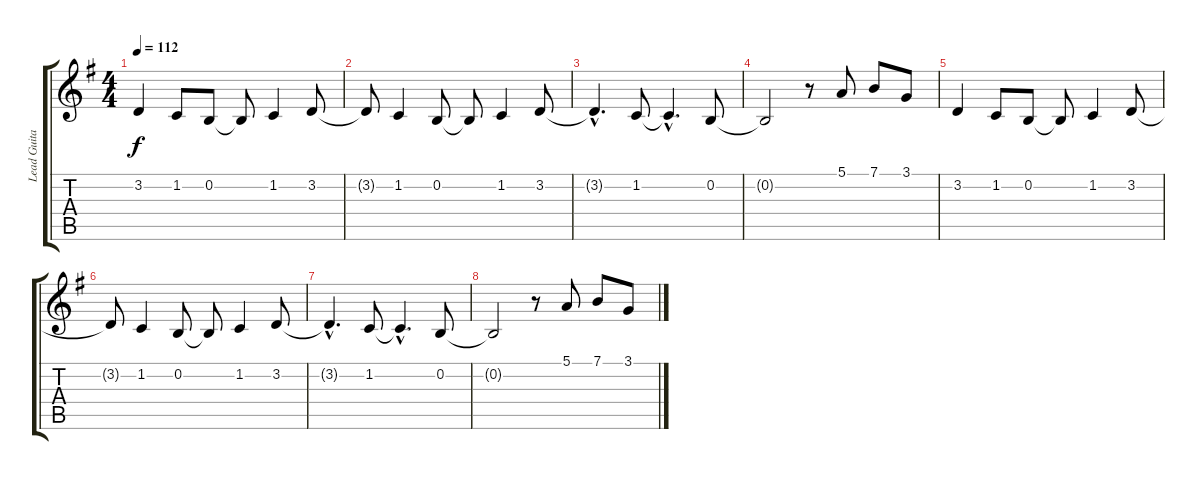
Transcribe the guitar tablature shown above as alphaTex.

\track ("Lead Guitar" "Lead Guita") {instrument lead1square}
\staff {score tabs}
\tuning (E4 B3 G3 D3 A2 E2) {hide}
\ts (4 4)
\tempo 112
\clef g2
\ks g
3.2.4{dy f} 1.2.8 0.2.8 0.2{t}.8 1.2.4 3.2.8 |
3.2{t}.8 1.2.4 0.2.8 0.2{t}.8 1.2.4 3.2.8 |
3.2{hac t}.4{d} 1.2.8 1.2{hac t}.4{d} 0.2.8 |
0.2{t}.2 r.8 5.1.8 7.1.8 3.1.8 |
3.2.4 1.2.8 0.2.8 0.2{t}.8 1.2.4 3.2.8 |
3.2{t}.8 1.2.4 0.2.8 0.2{t}.8 1.2.4 3.2.8 |
3.2{hac t}.4{d} 1.2.8 1.2{hac t}.4{d} 0.2.8 |
0.2{t}.2 r.8 5.1.8 7.1.8 3.1.8
